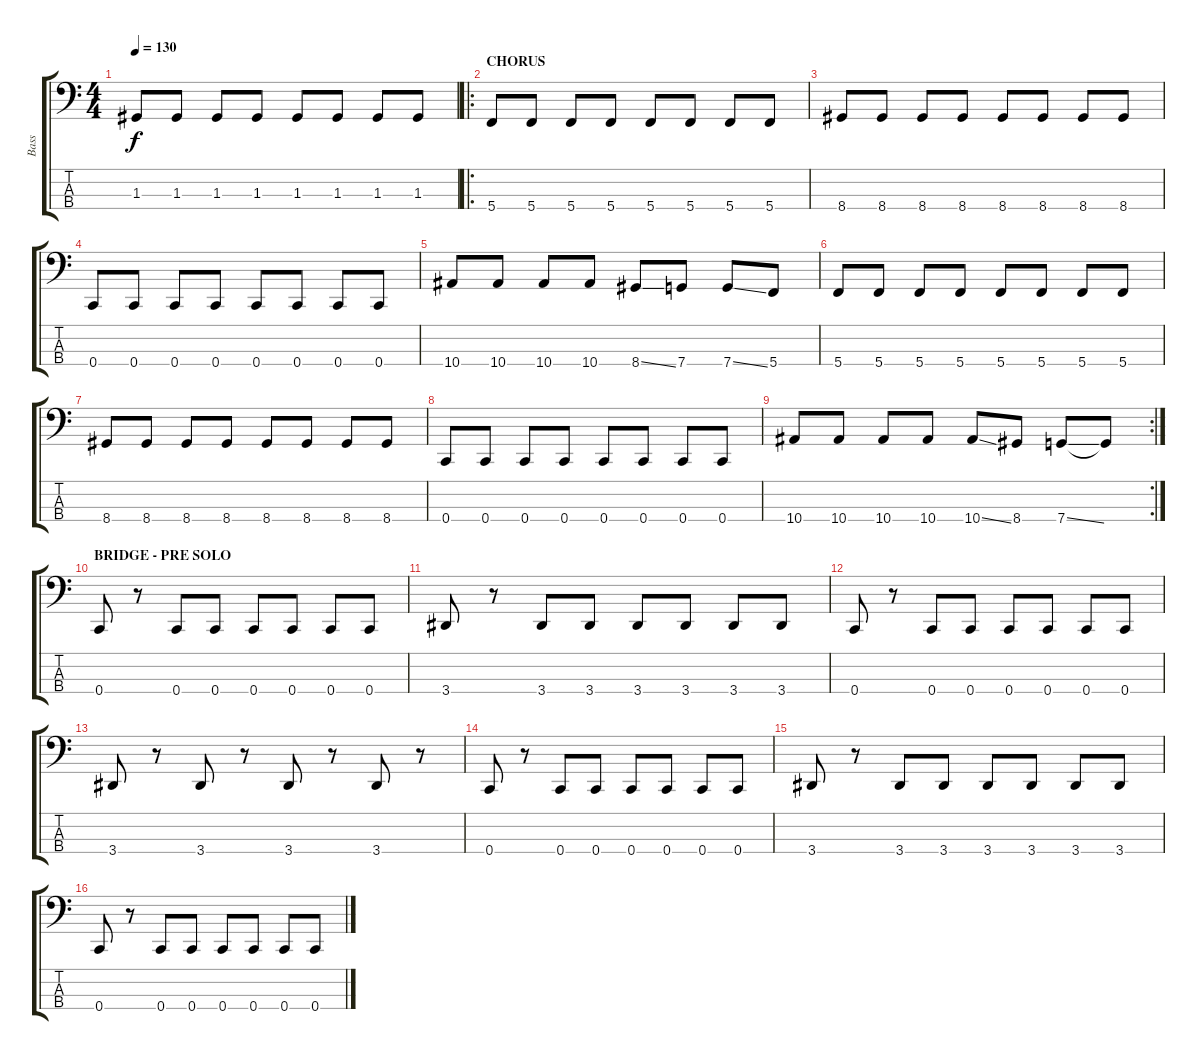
\track ("Bass" "Bass") {instrument electricbasspick}
\staff {score tabs}
\tuning (F2 C2 G1 C1) {hide}
\ts (4 4)
\tempo 130
\clef f4
\ks c
1.3.8{dy f} 1.3.8 1.3.8 1.3.8 1.3.8 1.3.8 1.3.8 1.3.8 |
\ro
\section ("" "CHORUS")
5.4.8 5.4.8 5.4.8 5.4.8 5.4.8 5.4.8 5.4.8 5.4.8 |
8.4.8 8.4.8 8.4.8 8.4.8 8.4.8 8.4.8 8.4.8 8.4.8 |
0.4.8 0.4.8 0.4.8 0.4.8 0.4.8 0.4.8 0.4.8 0.4.8 |
10.4.8 10.4.8 10.4.8 10.4.8 8.4{ss}.8 7.4.8 7.4{ss}.8 5.4.8 |
5.4.8 5.4.8 5.4.8 5.4.8 5.4.8 5.4.8 5.4.8 5.4.8 |
8.4.8 8.4.8 8.4.8 8.4.8 8.4.8 8.4.8 8.4.8 8.4.8 |
0.4.8 0.4.8 0.4.8 0.4.8 0.4.8 0.4.8 0.4.8 0.4.8 |
\rc 2
10.4.8 10.4.8 10.4.8 10.4.8 10.4{ss}.8 8.4.8 7.4{ss}.8 7.4{t}.8 |
\section ("" "BRIDGE - PRE SOLO")
0.4.8 r.8 0.4.8 0.4.8 0.4.8 0.4.8 0.4.8 0.4.8 |
3.4.8 r.8 3.4.8 3.4.8 3.4.8 3.4.8 3.4.8 3.4.8 |
0.4.8 r.8 0.4.8 0.4.8 0.4.8 0.4.8 0.4.8 0.4.8 |
3.4.8 r.8 3.4.8 r.8 3.4.8 r.8 3.4.8 r.8 |
0.4.8 r.8 0.4.8 0.4.8 0.4.8 0.4.8 0.4.8 0.4.8 |
3.4.8 r.8 3.4.8 3.4.8 3.4.8 3.4.8 3.4.8 3.4.8 |
0.4.8 r.8 0.4.8 0.4.8 0.4.8 0.4.8 0.4.8 0.4.8
